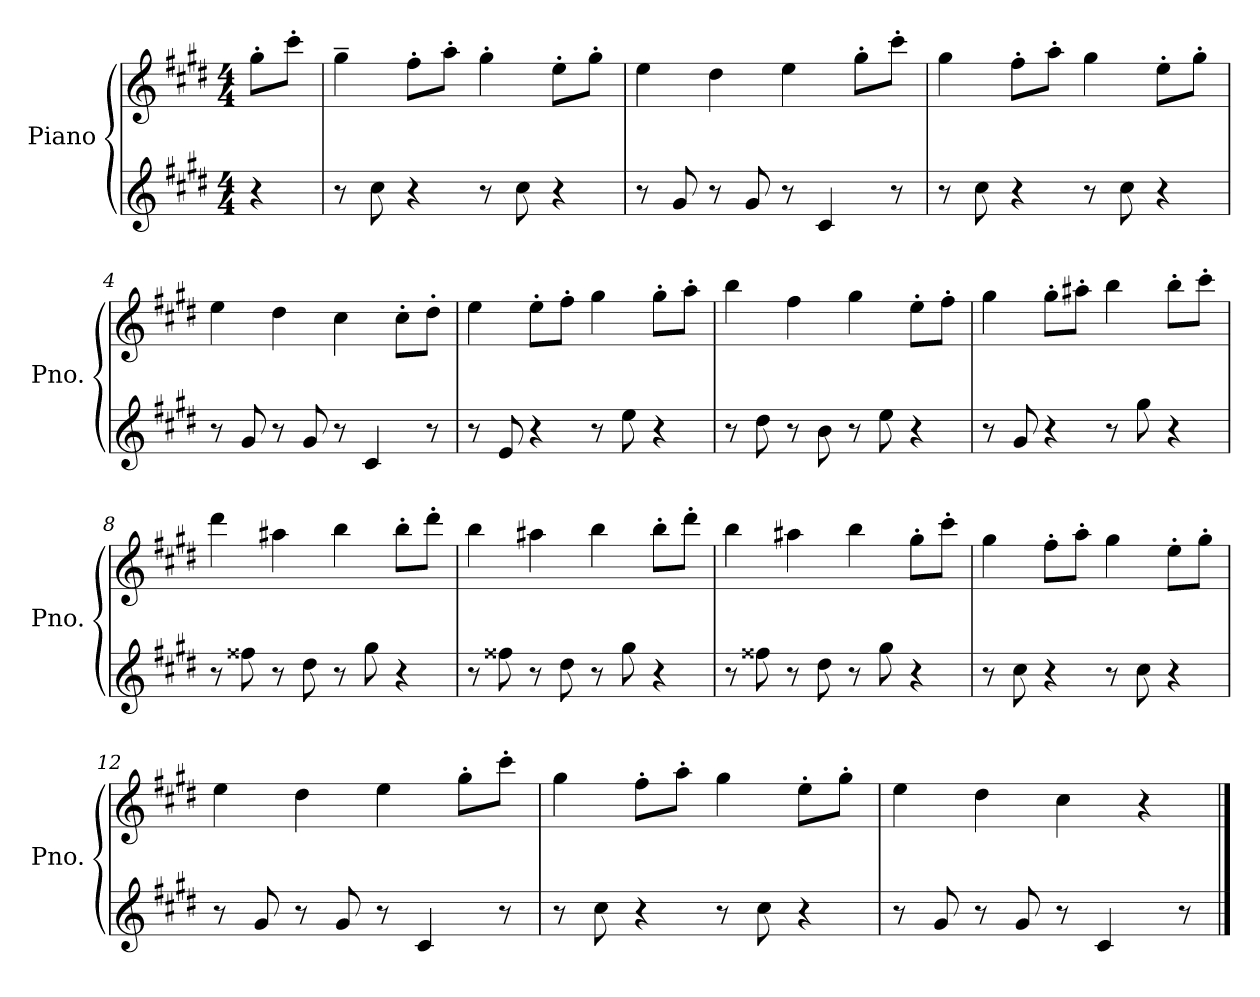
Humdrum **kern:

**kern	**kern
*part1	*part1
*staff2	*staff1
*I"Piano	*
*I'Pno.	*
*clefG2	*clefG2
*k[f#c#g#d#]	*k[f#c#g#d#]
*M4/4	*M4/4
=	=
4r	8gg#'\L
.	8ccc#'\J
=1	=1
8r	4gg#~\
8cc#\	.
4r	8ff#'\L
.	8aa'\J
8r	4gg#'\
8cc#\	.
4r	8ee'\L
.	8gg#'\J
=2	=2
8r	4ee\
8g#/	.
8r	4dd#\
8g#/	.
8r	4ee\
4c#/	.
.	8gg#'\L
8r	8ccc#'\J
=3	=3
8r	4gg#\
8cc#\	.
4r	8ff#'\L
.	8aa'\J
8r	4gg#\
8cc#\	.
4r	8ee'\L
.	8gg#'\J
=4	=4
8r	4ee\
8g#/	.
8r	4dd#\
8g#/	.
8r	4cc#\
4c#/	.
.	8cc#'\L
8r	8dd#'\J
!!LO:LB:g=z
=5	=5
8r	4ee\
8e/	.
4r	8ee'\L
.	8ff#'\J
8r	4gg#\
8ee\	.
4r	8gg#'\L
.	8aa'\J
=6	=6
8r	4bb\
8dd#\	.
8r	4ff#\
8b\	.
8r	4gg#\
8ee\	.
4r	8ee'\L
.	8ff#'\J
=7	=7
8r	4gg#\
8g#/	.
4r	8gg#'\L
.	8aa#X'\J
8r	4bb\
8gg#\	.
4r	8bb'\L
.	8ccc#'\J
=8	=8
8r	4ddd#\
8ff##X\	.
8r	4aa#X\
8dd#\	.
8r	4bb\
8gg#\	.
4r	8bb'\L
.	8ddd#'\J
!!LO:LB:g=z
=9	=9
8r	4bb\
8ff##X\	.
8r	4aa#X\
8dd#\	.
8r	4bb\
8gg#\	.
4r	8bb'\L
.	8ddd#'\J
=10	=10
8r	4bb\
8ff##X\	.
8r	4aa#X\
8dd#\	.
8r	4bb\
8gg#\	.
4r	8gg#'\L
.	8ccc#'\J
=11	=11
8r	4gg#\
8cc#\	.
4r	8ff#'\L
.	8aa'\J
8r	4gg#\
8cc#\	.
4r	8ee'\L
.	8gg#'\J
=12	=12
8r	4ee\
8g#/	.
8r	4dd#\
8g#/	.
8r	4ee\
4c#/	.
.	8gg#'\L
8r	8ccc#'\J
=13	=13
8r	4gg#\
8cc#\	.
4r	8ff#'\L
.	8aa'\J
8r	4gg#\
8cc#\	.
4r	8ee'\L
.	8gg#'\J
!!LO:LB:g=z
=14	=14
8r	4ee\
8g#/	.
8r	4dd#\
8g#/	.
8r	4cc#\
4c#/	.
.	4r
8r	.
==	==
*-	*-
